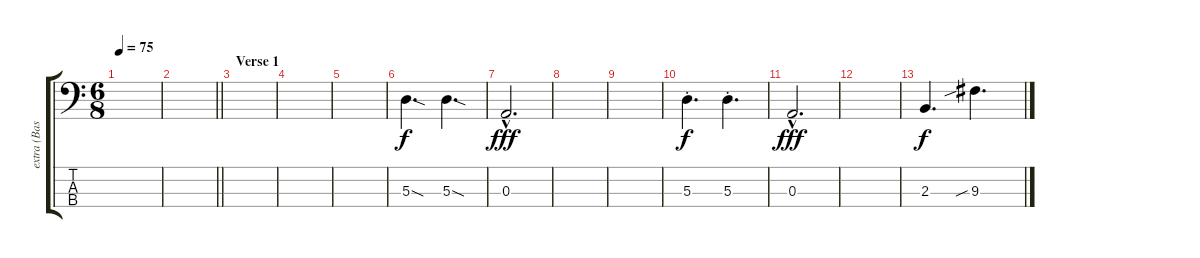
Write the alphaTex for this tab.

\track ("extra (Bass)" "extra (Bas") {instrument electricbassfinger}
\staff {score tabs}
\tuning (G2 D2 A1 E1) {hide}
\ts (6 8)
\tempo 75
\clef f4
\ks c
|
\barLineRight lightlight
|
\section ("" "Verse 1")
|
|
|
5.3{sod}.4{d} 5.3{sod}.4{d} |
0.3{hac}.2{d dy fff} |
|
|
5.3{st}.4{d dy f} 5.3{st}.4{d} |
0.3{hac}.2{d dy fff} |
|
2.3.4{d dy f} 9.3{sib}.4{d}
